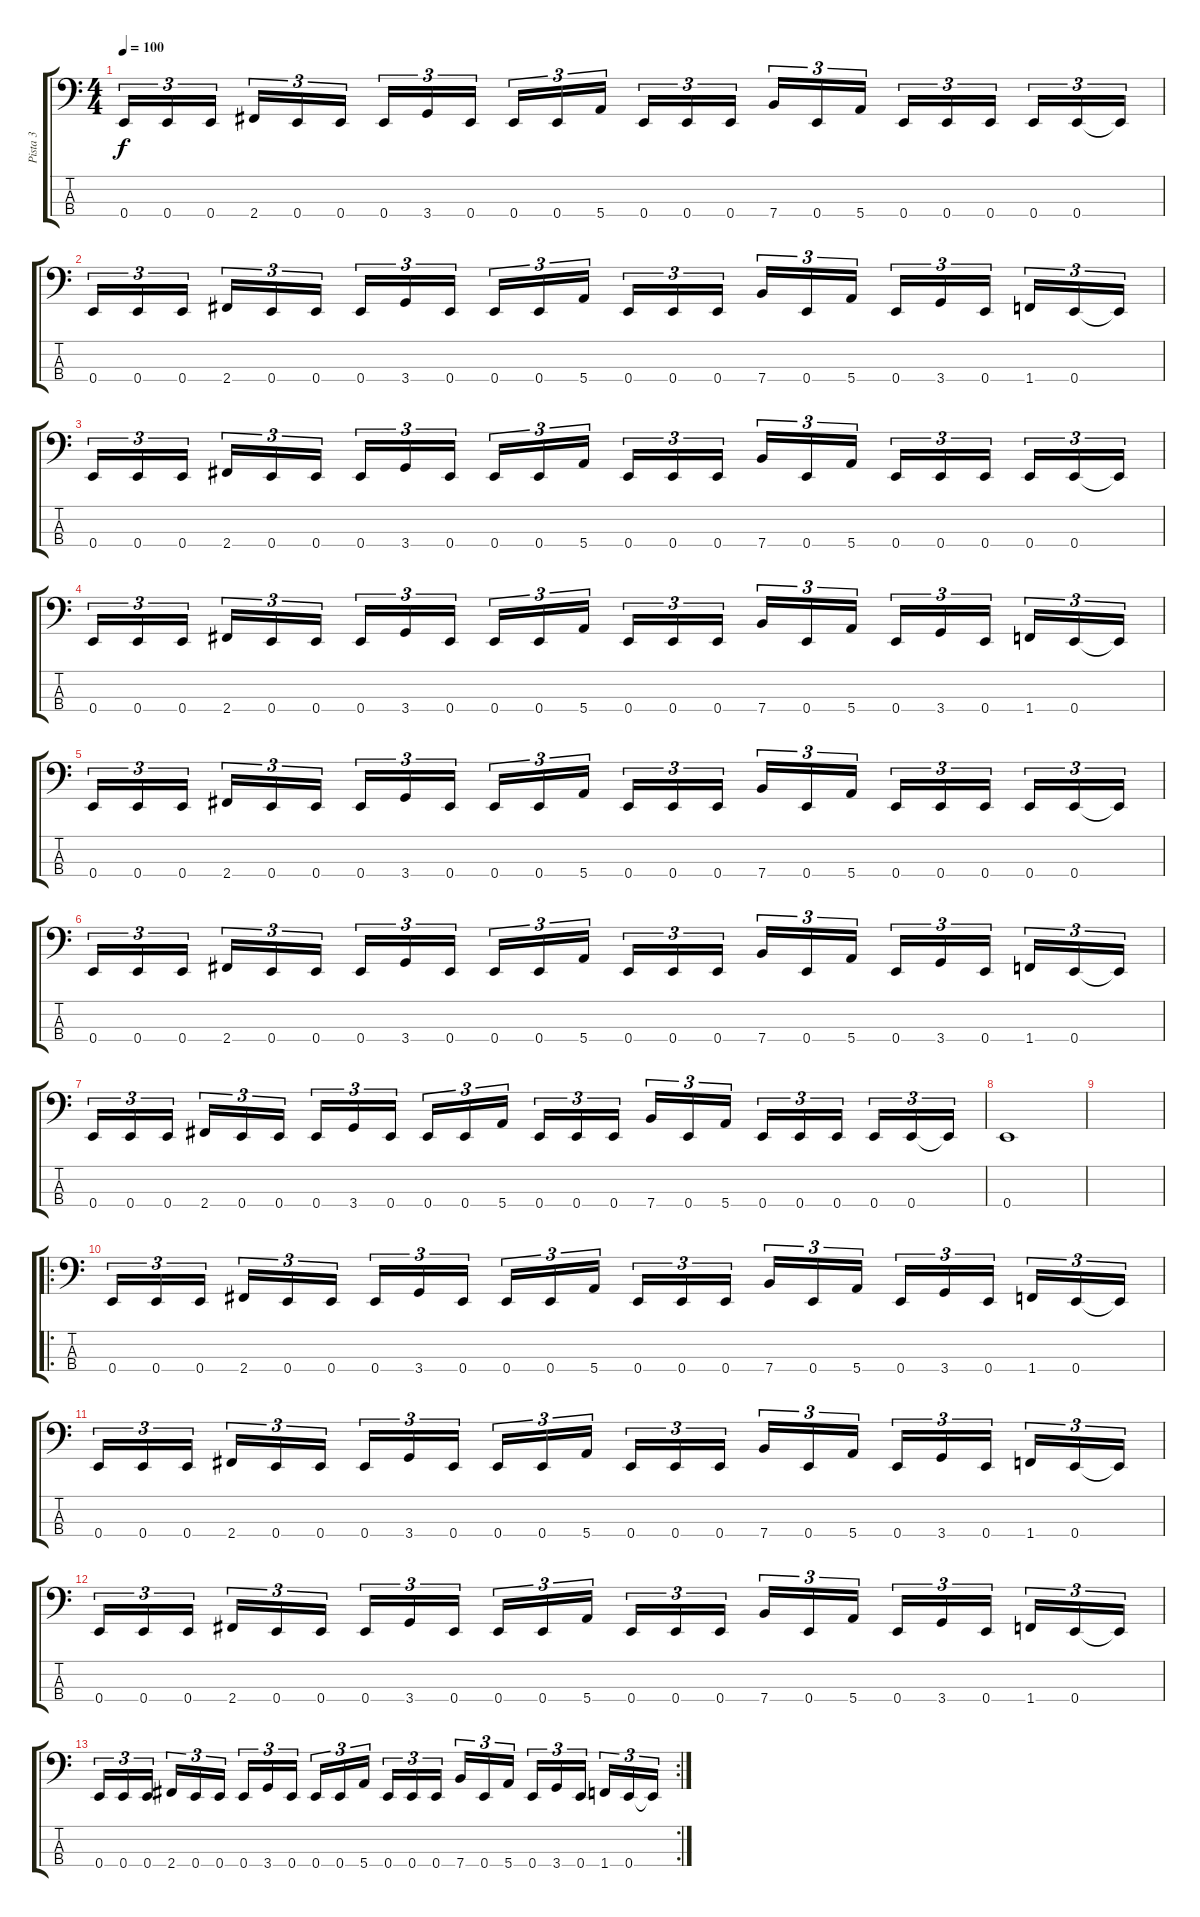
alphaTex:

\track ("Pista 3" "Pista 3") {instrument electricbassfinger}
\staff {score tabs}
\tuning (G2 D2 A1 E1) {hide}
\ts (4 4)
\tempo 100
\clef f4
\ks c
0.4.16{tu (3 2) dy f} 0.4.16{tu (3 2)} 0.4.16{tu (3 2)} 2.4.16{tu (3 2)} 0.4.16{tu (3 2)} 0.4.16{tu (3 2)} 0.4.16{tu (3 2)} 3.4.16{tu (3 2)} 0.4.16{tu (3 2)} 0.4.16{tu (3 2)} 0.4.16{tu (3 2)} 5.4.16{tu (3 2)} 0.4.16{tu (3 2)} 0.4.16{tu (3 2)} 0.4.16{tu (3 2)} 7.4.16{tu (3 2)} 0.4.16{tu (3 2)} 5.4.16{tu (3 2)} 0.4.16{tu (3 2)} 0.4.16{tu (3 2)} 0.4.16{tu (3 2)} 0.4.16{tu (3 2)} 0.4.16{tu (3 2)} 0.4{t}.16{tu (3 2)} |
0.4.16{tu (3 2)} 0.4.16{tu (3 2)} 0.4.16{tu (3 2)} 2.4.16{tu (3 2)} 0.4.16{tu (3 2)} 0.4.16{tu (3 2)} 0.4.16{tu (3 2)} 3.4.16{tu (3 2)} 0.4.16{tu (3 2)} 0.4.16{tu (3 2)} 0.4.16{tu (3 2)} 5.4.16{tu (3 2)} 0.4.16{tu (3 2)} 0.4.16{tu (3 2)} 0.4.16{tu (3 2)} 7.4.16{tu (3 2)} 0.4.16{tu (3 2)} 5.4.16{tu (3 2)} 0.4.16{tu (3 2)} 3.4.16{tu (3 2)} 0.4.16{tu (3 2)} 1.4.16{tu (3 2)} 0.4.16{tu (3 2)} 0.4{t}.16{tu (3 2)} |
0.4.16{tu (3 2)} 0.4.16{tu (3 2)} 0.4.16{tu (3 2)} 2.4.16{tu (3 2)} 0.4.16{tu (3 2)} 0.4.16{tu (3 2)} 0.4.16{tu (3 2)} 3.4.16{tu (3 2)} 0.4.16{tu (3 2)} 0.4.16{tu (3 2)} 0.4.16{tu (3 2)} 5.4.16{tu (3 2)} 0.4.16{tu (3 2)} 0.4.16{tu (3 2)} 0.4.16{tu (3 2)} 7.4.16{tu (3 2)} 0.4.16{tu (3 2)} 5.4.16{tu (3 2)} 0.4.16{tu (3 2)} 0.4.16{tu (3 2)} 0.4.16{tu (3 2)} 0.4.16{tu (3 2)} 0.4.16{tu (3 2)} 0.4{t}.16{tu (3 2)} |
0.4.16{tu (3 2)} 0.4.16{tu (3 2)} 0.4.16{tu (3 2)} 2.4.16{tu (3 2)} 0.4.16{tu (3 2)} 0.4.16{tu (3 2)} 0.4.16{tu (3 2)} 3.4.16{tu (3 2)} 0.4.16{tu (3 2)} 0.4.16{tu (3 2)} 0.4.16{tu (3 2)} 5.4.16{tu (3 2)} 0.4.16{tu (3 2)} 0.4.16{tu (3 2)} 0.4.16{tu (3 2)} 7.4.16{tu (3 2)} 0.4.16{tu (3 2)} 5.4.16{tu (3 2)} 0.4.16{tu (3 2)} 3.4.16{tu (3 2)} 0.4.16{tu (3 2)} 1.4.16{tu (3 2)} 0.4.16{tu (3 2)} 0.4{t}.16{tu (3 2)} |
0.4.16{tu (3 2)} 0.4.16{tu (3 2)} 0.4.16{tu (3 2)} 2.4.16{tu (3 2)} 0.4.16{tu (3 2)} 0.4.16{tu (3 2)} 0.4.16{tu (3 2)} 3.4.16{tu (3 2)} 0.4.16{tu (3 2)} 0.4.16{tu (3 2)} 0.4.16{tu (3 2)} 5.4.16{tu (3 2)} 0.4.16{tu (3 2)} 0.4.16{tu (3 2)} 0.4.16{tu (3 2)} 7.4.16{tu (3 2)} 0.4.16{tu (3 2)} 5.4.16{tu (3 2)} 0.4.16{tu (3 2)} 0.4.16{tu (3 2)} 0.4.16{tu (3 2)} 0.4.16{tu (3 2)} 0.4.16{tu (3 2)} 0.4{t}.16{tu (3 2)} |
0.4.16{tu (3 2)} 0.4.16{tu (3 2)} 0.4.16{tu (3 2)} 2.4.16{tu (3 2)} 0.4.16{tu (3 2)} 0.4.16{tu (3 2)} 0.4.16{tu (3 2)} 3.4.16{tu (3 2)} 0.4.16{tu (3 2)} 0.4.16{tu (3 2)} 0.4.16{tu (3 2)} 5.4.16{tu (3 2)} 0.4.16{tu (3 2)} 0.4.16{tu (3 2)} 0.4.16{tu (3 2)} 7.4.16{tu (3 2)} 0.4.16{tu (3 2)} 5.4.16{tu (3 2)} 0.4.16{tu (3 2)} 3.4.16{tu (3 2)} 0.4.16{tu (3 2)} 1.4.16{tu (3 2)} 0.4.16{tu (3 2)} 0.4{t}.16{tu (3 2)} |
0.4.16{tu (3 2)} 0.4.16{tu (3 2)} 0.4.16{tu (3 2)} 2.4.16{tu (3 2)} 0.4.16{tu (3 2)} 0.4.16{tu (3 2)} 0.4.16{tu (3 2)} 3.4.16{tu (3 2)} 0.4.16{tu (3 2)} 0.4.16{tu (3 2)} 0.4.16{tu (3 2)} 5.4.16{tu (3 2)} 0.4.16{tu (3 2)} 0.4.16{tu (3 2)} 0.4.16{tu (3 2)} 7.4.16{tu (3 2)} 0.4.16{tu (3 2)} 5.4.16{tu (3 2)} 0.4.16{tu (3 2)} 0.4.16{tu (3 2)} 0.4.16{tu (3 2)} 0.4.16{tu (3 2)} 0.4.16{tu (3 2)} 0.4{t}.16{tu (3 2)} |
0.4.1 |
|
\ro
0.4.16{tu (3 2)} 0.4.16{tu (3 2)} 0.4.16{tu (3 2)} 2.4.16{tu (3 2)} 0.4.16{tu (3 2)} 0.4.16{tu (3 2)} 0.4.16{tu (3 2)} 3.4.16{tu (3 2)} 0.4.16{tu (3 2)} 0.4.16{tu (3 2)} 0.4.16{tu (3 2)} 5.4.16{tu (3 2)} 0.4.16{tu (3 2)} 0.4.16{tu (3 2)} 0.4.16{tu (3 2)} 7.4.16{tu (3 2)} 0.4.16{tu (3 2)} 5.4.16{tu (3 2)} 0.4.16{tu (3 2)} 3.4.16{tu (3 2)} 0.4.16{tu (3 2)} 1.4.16{tu (3 2)} 0.4.16{tu (3 2)} 0.4{t}.16{tu (3 2)} |
0.4.16{tu (3 2)} 0.4.16{tu (3 2)} 0.4.16{tu (3 2)} 2.4.16{tu (3 2)} 0.4.16{tu (3 2)} 0.4.16{tu (3 2)} 0.4.16{tu (3 2)} 3.4.16{tu (3 2)} 0.4.16{tu (3 2)} 0.4.16{tu (3 2)} 0.4.16{tu (3 2)} 5.4.16{tu (3 2)} 0.4.16{tu (3 2)} 0.4.16{tu (3 2)} 0.4.16{tu (3 2)} 7.4.16{tu (3 2)} 0.4.16{tu (3 2)} 5.4.16{tu (3 2)} 0.4.16{tu (3 2)} 3.4.16{tu (3 2)} 0.4.16{tu (3 2)} 1.4.16{tu (3 2)} 0.4.16{tu (3 2)} 0.4{t}.16{tu (3 2)} |
0.4.16{tu (3 2)} 0.4.16{tu (3 2)} 0.4.16{tu (3 2)} 2.4.16{tu (3 2)} 0.4.16{tu (3 2)} 0.4.16{tu (3 2)} 0.4.16{tu (3 2)} 3.4.16{tu (3 2)} 0.4.16{tu (3 2)} 0.4.16{tu (3 2)} 0.4.16{tu (3 2)} 5.4.16{tu (3 2)} 0.4.16{tu (3 2)} 0.4.16{tu (3 2)} 0.4.16{tu (3 2)} 7.4.16{tu (3 2)} 0.4.16{tu (3 2)} 5.4.16{tu (3 2)} 0.4.16{tu (3 2)} 3.4.16{tu (3 2)} 0.4.16{tu (3 2)} 1.4.16{tu (3 2)} 0.4.16{tu (3 2)} 0.4{t}.16{tu (3 2)} |
\rc 2
0.4.16{tu (3 2)} 0.4.16{tu (3 2)} 0.4.16{tu (3 2)} 2.4.16{tu (3 2)} 0.4.16{tu (3 2)} 0.4.16{tu (3 2)} 0.4.16{tu (3 2)} 3.4.16{tu (3 2)} 0.4.16{tu (3 2)} 0.4.16{tu (3 2)} 0.4.16{tu (3 2)} 5.4.16{tu (3 2)} 0.4.16{tu (3 2)} 0.4.16{tu (3 2)} 0.4.16{tu (3 2)} 7.4.16{tu (3 2)} 0.4.16{tu (3 2)} 5.4.16{tu (3 2)} 0.4.16{tu (3 2)} 3.4.16{tu (3 2)} 0.4.16{tu (3 2)} 1.4.16{tu (3 2)} 0.4.16{tu (3 2)} 0.4{t}.16{tu (3 2)}
